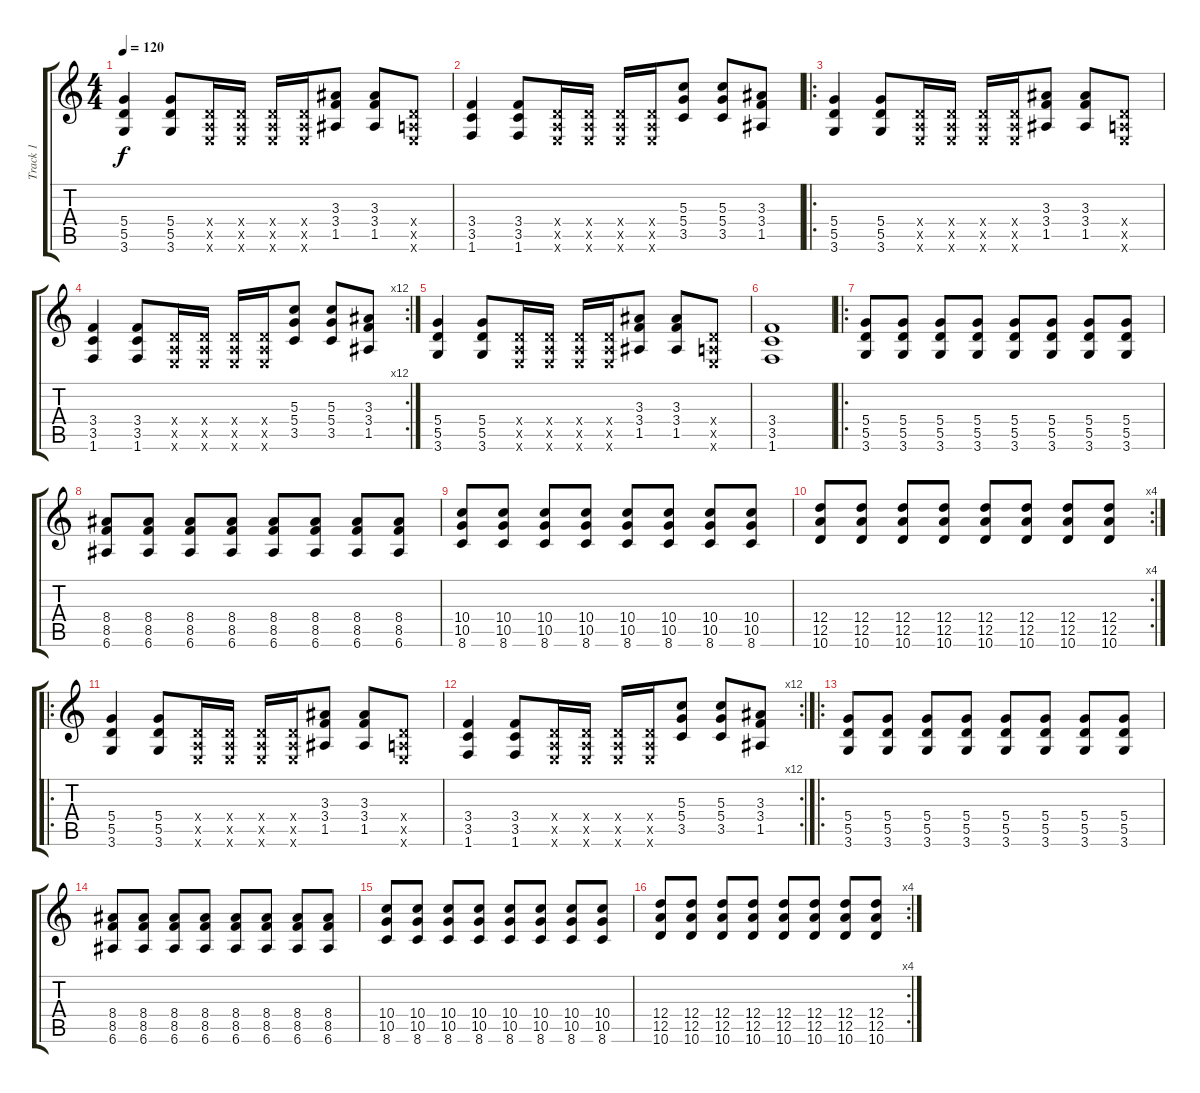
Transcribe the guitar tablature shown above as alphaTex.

\track ("Track 1" "Track 1") {instrument distortionguitar}
\staff {score tabs}
\tuning (E4 B3 G3 D3 A2 E2) {hide}
\ts (4 4)
\tempo 120
\clef g2
\ks c
(5.4 5.5 3.6).4{dy f instrument electricguitarclean} (5.4 5.5 3.6).8 (0.4{x} 0.5{x} 0.6{x}).16 (0.4{x} 0.5{x} 0.6{x}).16 (0.4{x} 0.5{x} 0.6{x}).16 (0.4{x} 0.5{x} 0.6{x}).16 (3.3 3.4 1.5).8 (3.3 3.4 1.5).8 (0.4{x} 0.5{x} 0.6{x}).8 |
(3.4 3.5 1.6).4 (3.4 3.5 1.6).8 (0.4{x} 0.5{x} 0.6{x}).16 (0.4{x} 0.5{x} 0.6{x}).16 (0.4{x} 0.5{x} 0.6{x}).16 (0.4{x} 0.5{x} 0.6{x}).16 (5.3 5.4 3.5).8 (5.3 5.4 3.5).8 (3.3 3.4 1.5).8 |
\ro
(5.4 5.5 3.6).4{instrument distortionguitar} (5.4 5.5 3.6).8 (0.4{x} 0.5{x} 0.6{x}).16 (0.4{x} 0.5{x} 0.6{x}).16 (0.4{x} 0.5{x} 0.6{x}).16 (0.4{x} 0.5{x} 0.6{x}).16 (3.3 3.4 1.5).8 (3.3 3.4 1.5).8 (0.4{x} 0.5{x} 0.6{x}).8 |
\rc 12
(3.4 3.5 1.6).4 (3.4 3.5 1.6).8 (0.4{x} 0.5{x} 0.6{x}).16 (0.4{x} 0.5{x} 0.6{x}).16 (0.4{x} 0.5{x} 0.6{x}).16 (0.4{x} 0.5{x} 0.6{x}).16 (5.3 5.4 3.5).8 (5.3 5.4 3.5).8 (3.3 3.4 1.5).8 |
(5.4 5.5 3.6).4{instrument distortionguitar} (5.4 5.5 3.6).8 (0.4{x} 0.5{x} 0.6{x}).16 (0.4{x} 0.5{x} 0.6{x}).16 (0.4{x} 0.5{x} 0.6{x}).16 (0.4{x} 0.5{x} 0.6{x}).16 (3.3 3.4 1.5).8 (3.3 3.4 1.5).8 (0.4{x} 0.5{x} 0.6{x}).8 |
(3.4 3.5 1.6).1 |
\ro
(5.4 5.5 3.6).8 (5.4 5.5 3.6).8 (5.4 5.5 3.6).8 (5.4 5.5 3.6).8 (5.4 5.5 3.6).8 (5.4 5.5 3.6).8 (5.4 5.5 3.6).8 (5.4 5.5 3.6).8 |
(8.4 8.5 6.6).8 (8.4 8.5 6.6).8 (8.4 8.5 6.6).8 (8.4 8.5 6.6).8 (8.4 8.5 6.6).8 (8.4 8.5 6.6).8 (8.4 8.5 6.6).8 (8.4 8.5 6.6).8 |
(10.4 10.5 8.6).8 (10.4 10.5 8.6).8 (10.4 10.5 8.6).8 (10.4 10.5 8.6).8 (10.4 10.5 8.6).8 (10.4 10.5 8.6).8 (10.4 10.5 8.6).8 (10.4 10.5 8.6).8 |
\rc 4
(12.4 12.5 10.6).8 (12.4 12.5 10.6).8 (12.4 12.5 10.6).8 (12.4 12.5 10.6).8 (12.4 12.5 10.6).8 (12.4 12.5 10.6).8 (12.4 12.5 10.6).8 (12.4 12.5 10.6).8 |
\ro
(5.4 5.5 3.6).4{instrument distortionguitar} (5.4 5.5 3.6).8 (0.4{x} 0.5{x} 0.6{x}).16 (0.4{x} 0.5{x} 0.6{x}).16 (0.4{x} 0.5{x} 0.6{x}).16 (0.4{x} 0.5{x} 0.6{x}).16 (3.3 3.4 1.5).8 (3.3 3.4 1.5).8 (0.4{x} 0.5{x} 0.6{x}).8 |
\rc 12
(3.4 3.5 1.6).4 (3.4 3.5 1.6).8 (0.4{x} 0.5{x} 0.6{x}).16 (0.4{x} 0.5{x} 0.6{x}).16 (0.4{x} 0.5{x} 0.6{x}).16 (0.4{x} 0.5{x} 0.6{x}).16 (5.3 5.4 3.5).8 (5.3 5.4 3.5).8 (3.3 3.4 1.5).8 |
\ro
(5.4 5.5 3.6).8 (5.4 5.5 3.6).8 (5.4 5.5 3.6).8 (5.4 5.5 3.6).8 (5.4 5.5 3.6).8 (5.4 5.5 3.6).8 (5.4 5.5 3.6).8 (5.4 5.5 3.6).8 |
(8.4 8.5 6.6).8 (8.4 8.5 6.6).8 (8.4 8.5 6.6).8 (8.4 8.5 6.6).8 (8.4 8.5 6.6).8 (8.4 8.5 6.6).8 (8.4 8.5 6.6).8 (8.4 8.5 6.6).8 |
(10.4 10.5 8.6).8 (10.4 10.5 8.6).8 (10.4 10.5 8.6).8 (10.4 10.5 8.6).8 (10.4 10.5 8.6).8 (10.4 10.5 8.6).8 (10.4 10.5 8.6).8 (10.4 10.5 8.6).8 |
\rc 4
(12.4 12.5 10.6).8 (12.4 12.5 10.6).8 (12.4 12.5 10.6).8 (12.4 12.5 10.6).8 (12.4 12.5 10.6).8 (12.4 12.5 10.6).8 (12.4 12.5 10.6).8 (12.4 12.5 10.6).8
